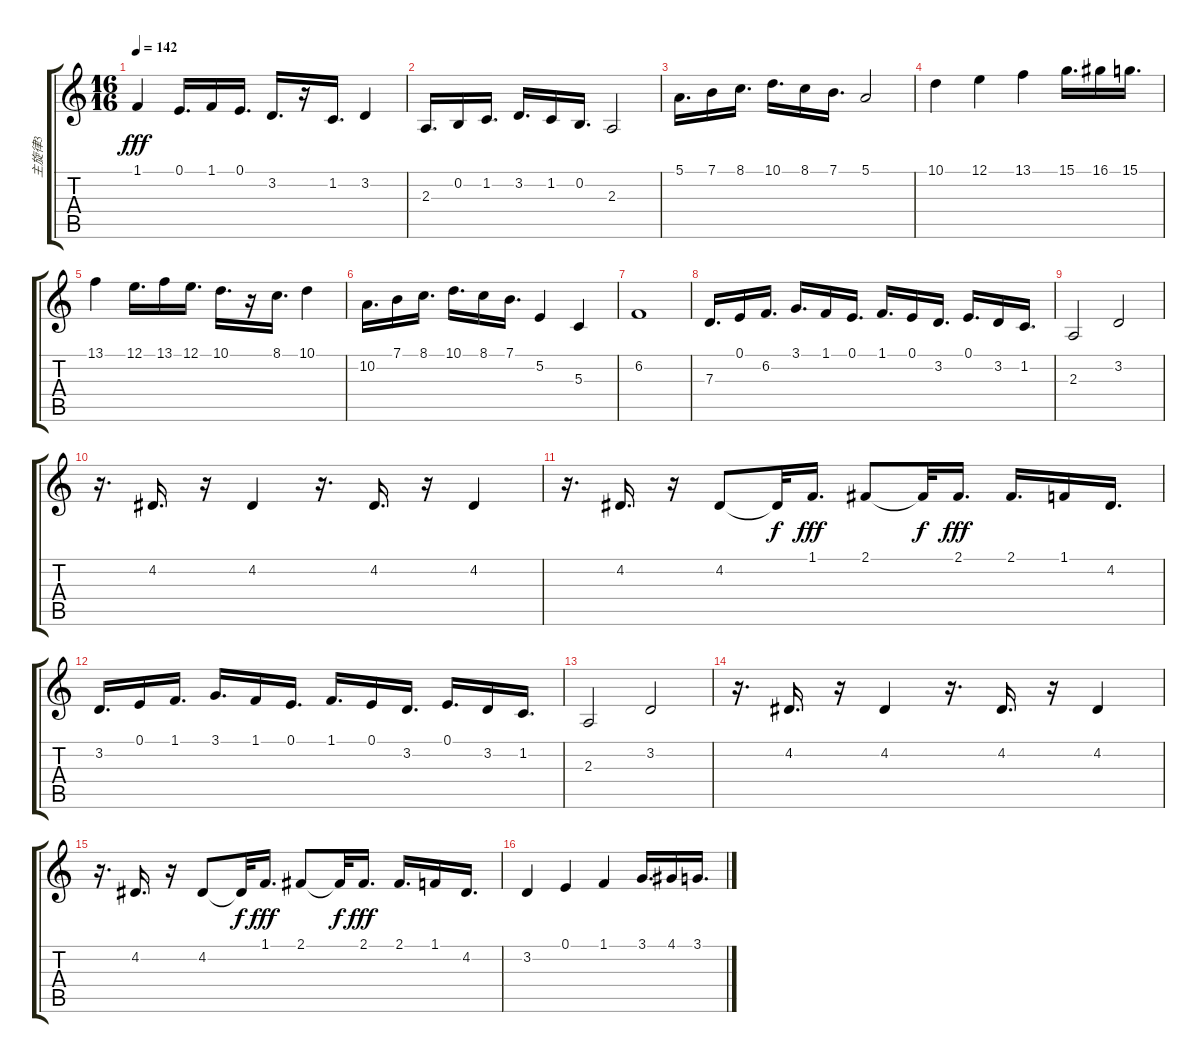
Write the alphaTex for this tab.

\track ("主旋律3" "主旋律3") {instrument musicbox}
\staff {score tabs}
\tuning (E4 B3 G3 D3 A2 E2) {hide}
\ts (16 16)
\tempo 142
\clef g2
\ks c
1.1.4{dy fff} 0.1.16{d} 1.1.16 0.1.16{d} 3.2.16{d} r.16 1.2.16{d} 3.2.4 |
2.3.16{d} 0.2.16 1.2.16{d} 3.2.16{d} 1.2.16 0.2.16{d} 2.3.2 |
5.1.16{d} 7.1.16 8.1.16{d} 10.1.16{d} 8.1.16 7.1.16{d} 5.1.2 |
10.1.4 12.1.4 13.1.4 15.1.16{d} 16.1.16 15.1.16{d} |
13.1.4 12.1.16{d} 13.1.16 12.1.16{d} 10.1.16{d} r.16 8.1.16{d} 10.1.4 |
10.2.16{d} 7.1.16 8.1.16{d} 10.1.16{d} 8.1.16 7.1.16{d} 5.2.4 5.3.4 |
6.2.1 |
7.3.16{d} 0.1.16 6.2.16{d} 3.1.16{d} 1.1.16 0.1.16{d} 1.1.16{d} 0.1.16 3.2.16{d} 0.1.16{d} 3.2.16 1.2.16{d} |
2.3.2 3.2.2 |
r.16{d} 4.2.16{d} r.16 4.2.4 r.16{d} 4.2.16{d} r.16 4.2.4 |
r.16{d} 4.2.16{d} r.16 4.2.8 4.2{t}.32{dy f} 1.1.16{d dy fff} 2.1.8 2.1{t}.32{dy f} 2.1.16{d dy fff} 2.1.16{d} 1.1.16 4.2.16{d} |
3.2.16{d} 0.1.16 1.1.16{d} 3.1.16{d} 1.1.16 0.1.16{d} 1.1.16{d} 0.1.16 3.2.16{d} 0.1.16{d} 3.2.16 1.2.16{d} |
2.3.2 3.2.2 |
r.16{d} 4.2.16{d} r.16 4.2.4 r.16{d} 4.2.16{d} r.16 4.2.4 |
r.16{d} 4.2.16{d} r.16 4.2.8 4.2{t}.32{dy f} 1.1.16{d dy fff} 2.1.8 2.1{t}.32{dy f} 2.1.16{d dy fff} 2.1.16{d} 1.1.16 4.2.16{d} |
3.2.4 0.1.4 1.1.4 3.1.16{d} 4.1.16 3.1.16{d}
